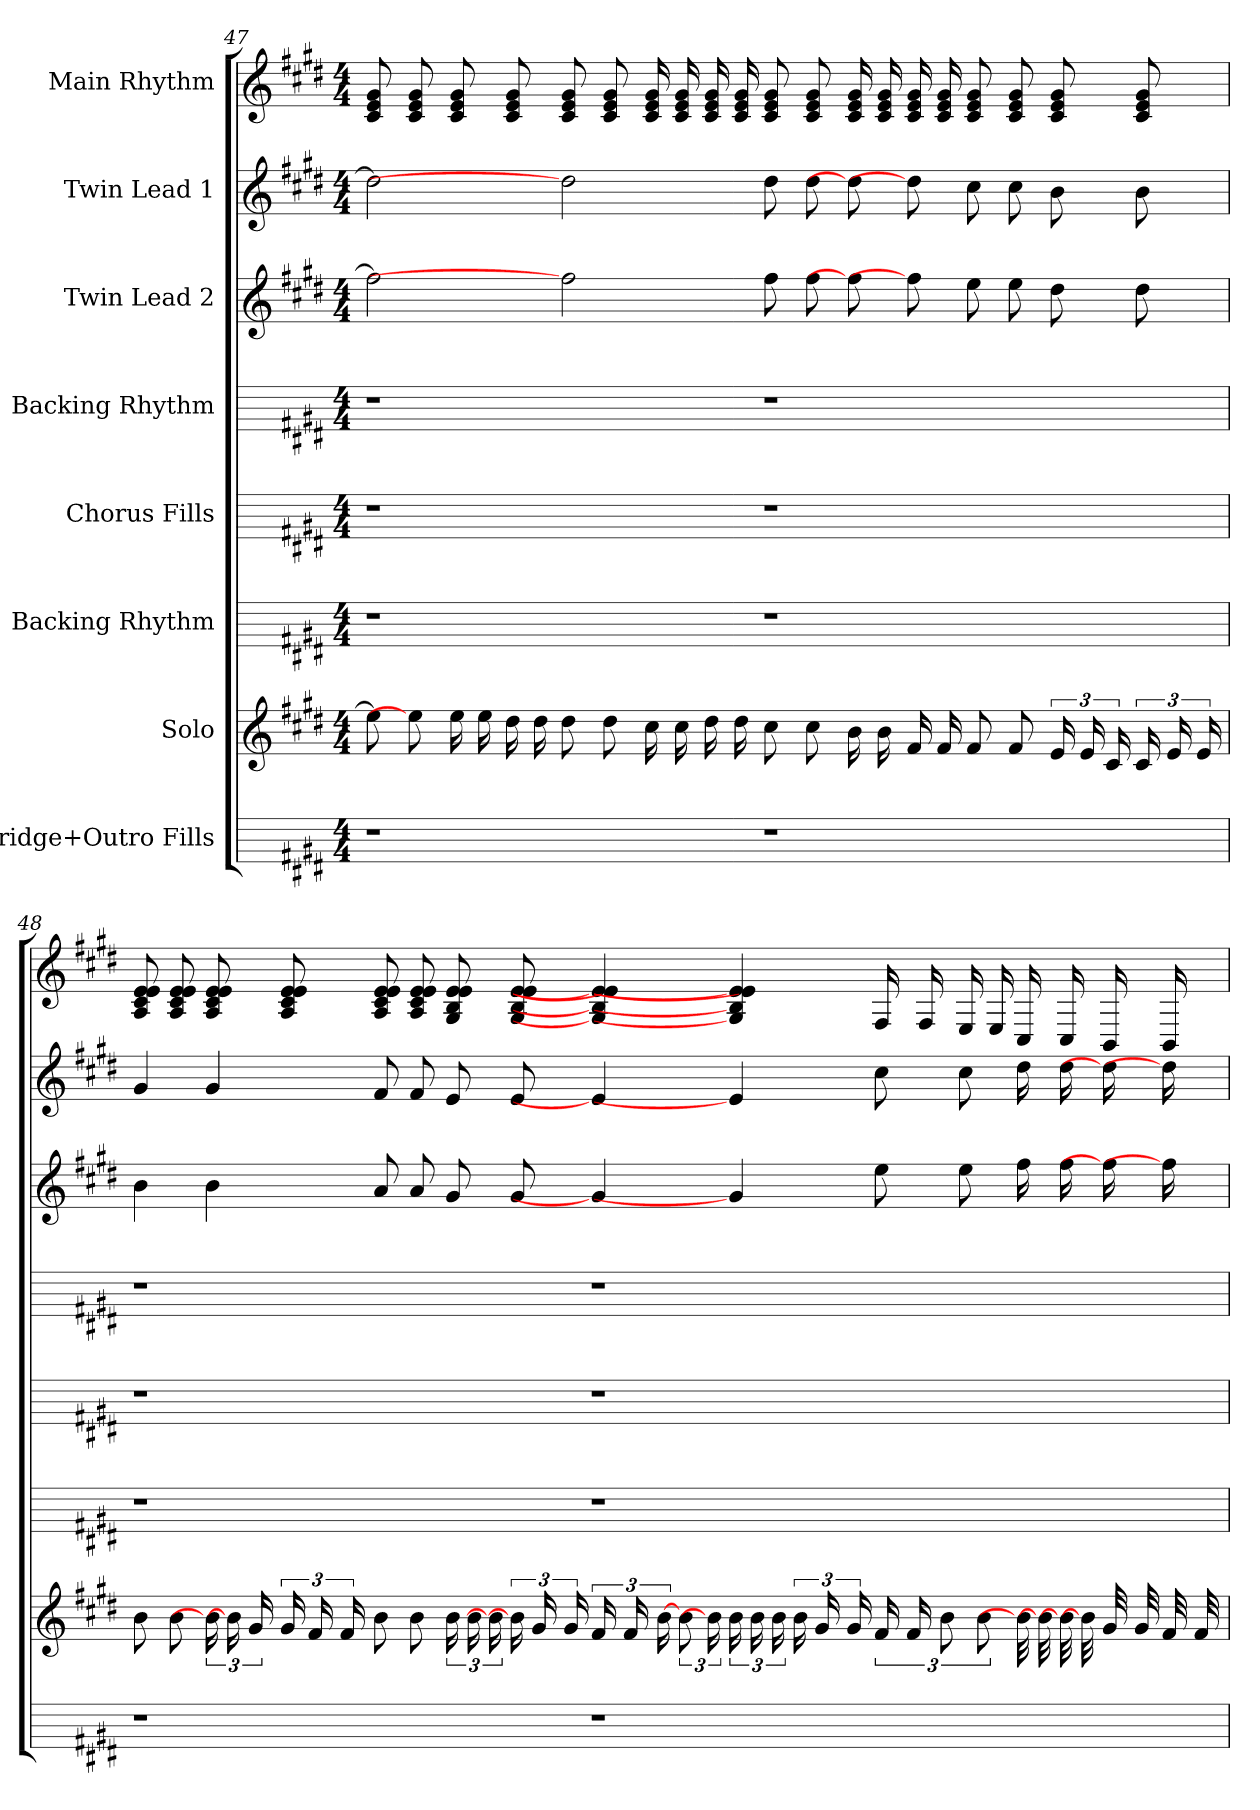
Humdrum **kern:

**kern	**kern	**kern	**kern	**kern	**kern	**kern	**kern
*part8	*part7	*part6	*part5	*part4	*part3	*part2	*part1
*staff8	*staff7	*staff6	*staff5	*staff4	*staff3	*staff2	*staff1
*I"Bridge+Outro Fills	*I"Solo	*I"Backing Rhythm	*I"Chorus Fills	*I"Backing Rhythm	*I"Twin Lead 2	*I"Twin Lead 1	*I"Main Rhythm
*	*	*	*	*	*	*	*
*k[f#c#g#d#]	*k[f#c#g#d#]	*k[f#c#g#d#]	*k[f#c#g#d#]	*k[f#c#g#d#]	*k[f#c#g#d#]	*k[f#c#g#d#]	*k[f#c#g#d#]
*M4/4	*M4/4	*M4/4	*M4/4	*M4/4	*M4/4	*M4/4	*M4/4
=47	=47	=47	=47	=47	=47	=47	=47
1r	8ee]	1r	1r	1r	2ff#]	2dd#]	8g# 8e 8c#
.	8ee]	.	.	.	.	.	8g# 8e 8c#
.	16ee	.	.	.	.	.	8g# 8e 8c#
.	16ee	.	.	.	.	.	.
.	16dd#	.	.	.	.	.	8g# 8e 8c#
.	16dd#	.	.	.	.	.	.
.	8dd#	.	.	.	2ff#]	2dd#]	8g# 8e 8c#
.	8dd#	.	.	.	.	.	8g# 8e 8c#
.	16cc#	.	.	.	.	.	16g# 16e 16c#
.	16cc#	.	.	.	.	.	16g# 16e 16c#
.	16dd#	.	.	.	.	.	16g# 16e 16c#
.	16dd#	.	.	.	.	.	16g# 16e 16c#
1r	8cc#	1r	1r	1r	8ff#	8dd#	8g# 8e 8c#
.	8cc#	.	.	.	8ff#	8dd#	8g# 8e 8c#
.	16b	.	.	.	8ff#]	8dd#]	16g# 16e 16c#
.	16b	.	.	.	.	.	16g# 16e 16c#
.	16f#	.	.	.	8ff#]	8dd#]	16g# 16e 16c#
.	16f#	.	.	.	.	.	16g# 16e 16c#
.	8f#	.	.	.	8ee	8cc#	8g# 8e 8c#
.	8f#	.	.	.	8ee	8cc#	8g# 8e 8c#
.	24e	.	.	.	8dd#	8b	8g# 8e 8c#
.	24e	.	.	.	.	.	.
.	24c#	.	.	.	.	.	.
.	24c#	.	.	.	8dd#	8b	8g# 8e 8c#
.	24e	.	.	.	.	.	.
.	24e	.	.	.	.	.	.
=48	=48	=48	=48	=48	=48	=48	=48
1r	8b	1r	1r	1r	4b	4g#	8e 8e 8c# 8A
.	8b	.	.	.	.	.	8e 8e 8c# 8A
.	24b]	.	.	.	4b	4g#	8e 8e 8c# 8A
.	24b]	.	.	.	.	.	.
.	24g#	.	.	.	.	.	.
.	24g#	.	.	.	.	.	8e 8e 8c# 8A
.	24f#	.	.	.	.	.	.
.	24f#	.	.	.	.	.	.
.	8b	.	.	.	8a	8f#	8e 8e 8c# 8A
.	8b	.	.	.	8a	8f#	8e 8e 8c# 8A
.	24b	.	.	.	8g#	8e	8e 8e 8B 8G#
.	24b	.	.	.	.	.	.
.	24b]	.	.	.	.	.	.
.	24b]	.	.	.	8g#	8e	8e 8e 8B 8G#
.	24g#	.	.	.	.	.	.
.	24g#	.	.	.	.	.	.
1r	24f#	1r	1r	1r	4g#]	4e]	4e] 4e] 4B] 4G#]
.	24f#	.	.	.	.	.	.
.	[24b	.	.	.	.	.	.
.	12b	.	.	.	.	.	.
.	24b]	.	.	.	.	.	.
.	24b	.	.	.	4g#]	4e]	4e] 4e] 4B] 4G#]
.	24b	.	.	.	.	.	.
.	24b	.	.	.	.	.	.
.	24b	.	.	.	.	.	.
.	24g#	.	.	.	.	.	.
.	24g#	.	.	.	.	.	.
.	24f#	.	.	.	8ee	8cc#	16F#
.	24f#	.	.	.	.	.	.
.	.	.	.	.	.	.	16F#
.	12b	.	.	.	.	.	.
.	.	.	.	.	8ee	8cc#	16E
.	12b	.	.	.	.	.	.
.	.	.	.	.	.	.	16E
.	32b]	.	.	.	16ff#	16dd#	16C#
.	32b]	.	.	.	.	.	.
.	32b]	.	.	.	16ff#	16dd#	16C#
.	32b]	.	.	.	.	.	.
.	32g#	.	.	.	16ff#]	16dd#]	16BB
.	32g#	.	.	.	.	.	.
.	32f#	.	.	.	16ff#]	16dd#]	16BB
.	32f#	.	.	.	.	.	.
=	=	=	=	=	=	=	=
*-	*-	*-	*-	*-	*-	*-	*-
